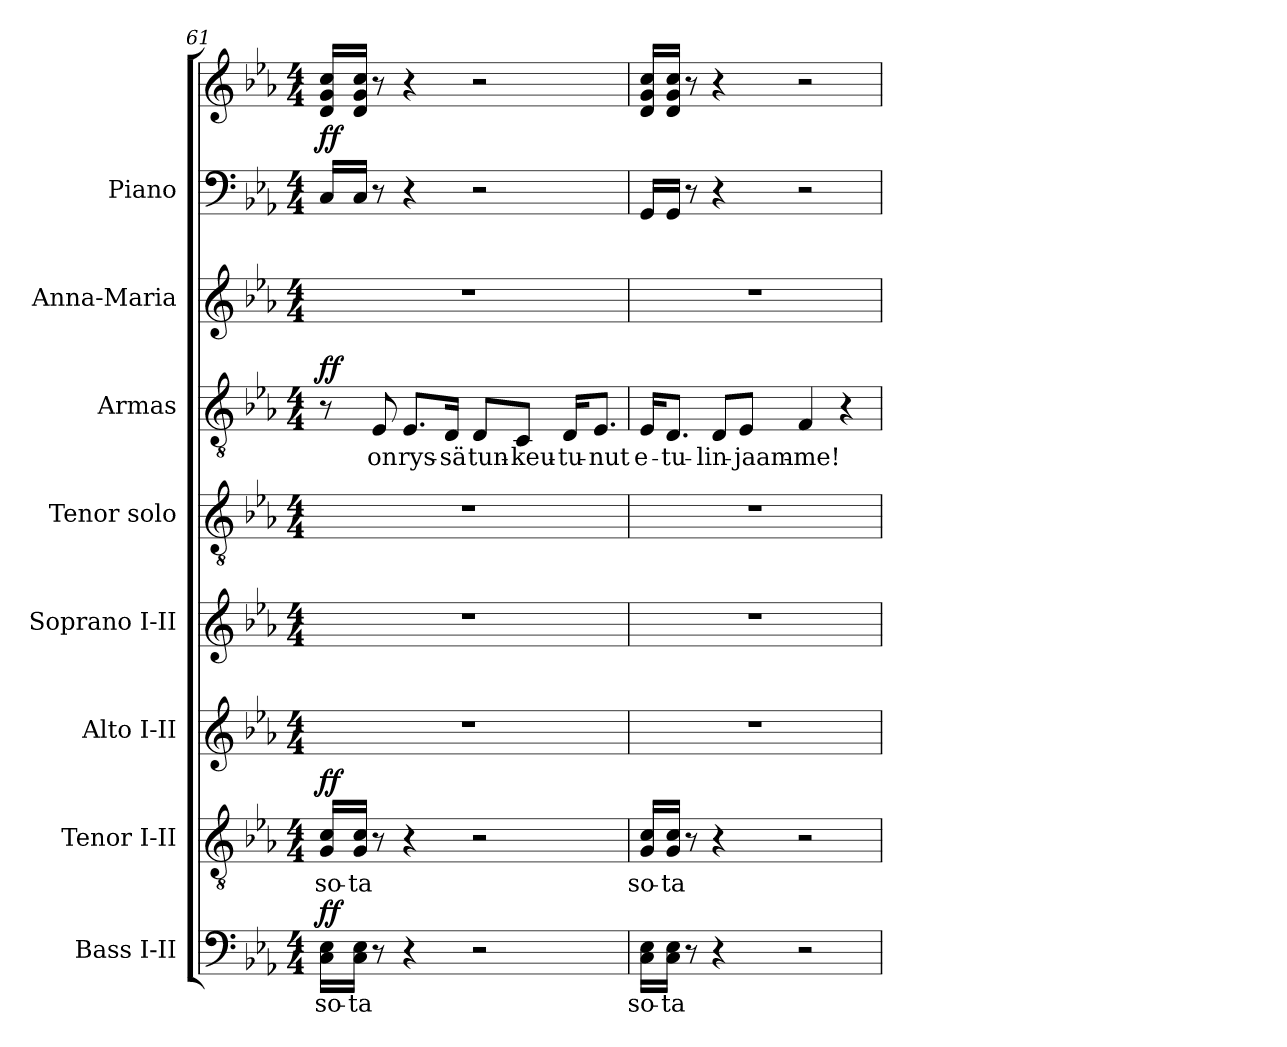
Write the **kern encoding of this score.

**kern	**text	**dynam	**kern	**text	**dynam	**kern	**kern	**kern	**kern	**text	**dynam	**kern	**kern	**kern	**dynam
*part8	*part8	*part8	*part7	*part7	*part7	*part6	*part5	*part4	*part3	*part3	*part3	*part2	*part1	*part1	*part1
*staff9	*staff9	*staff9	*staff8	*staff8	*staff8	*staff7	*staff6	*staff5	*staff4	*staff4	*staff4	*staff3	*staff2	*staff1	*staff1/2
*I"Bass I-II	*	*	*I"Tenor I-II	*	*	*I"Alto I-II	*I"Soprano I-II	*I"Tenor solo	*I"Armas	*	*	*I"Anna-Maria	*I"Piano	*	*
*I'B.	*	*	*I'T.	*	*	*I'A.	*I'S.	*I'T. Solo	*I'Armas	*	*	*I'A-M	*I'Pno.	*	*
*clefF4	*	*	*clefGv2	*	*	*clefG2	*clefG2	*clefGv2	*clefGv2	*	*	*clefG2	*clefF4	*clefG2	*
*	*	*	*ITrd7c12	*	*	*	*	*ITrd7c12	*ITrd7c12	*	*	*	*	*	*
*k[b-e-a-]	*	*	*k[b-e-a-]	*	*	*k[b-e-a-]	*k[b-e-a-]	*k[b-e-a-]	*k[b-e-a-]	*	*	*k[b-e-a-]	*k[b-e-a-]	*k[b-e-a-]	*
*E-:	*	*	*E-:	*	*	*E-:	*E-:	*E-:	*E-:	*	*	*E-:	*E-:	*E-:	*
*M4/4	*	*	*M4/4	*	*	*M4/4	*M4/4	*M4/4	*M4/4	*	*	*M4/4	*M4/4	*M4/4	*
*MM116	*	*	*MM116	*	*	*MM116	*MM116	*MM116	*MM116	*	*	*MM116	*MM116	*MM116	*
=61	=61	=61	=61	=61	=61	=61	=61	=61	=61	=61	=61	=61	=61	=61	=61
!	!LO:LY:b:color=#000000	!	!	!	!	!	!	!	!	!	!	!	!	!	!
!	!	!	!	!LO:LY:b:color=#000000	!	!	!	!	!	!	!	!	!	!	!
16Ci\ 16E-iLL	so-	ff	16GGi/ 16CiLL	so-	ff	1r	1r	1r	8r	.	ff	1r	16Ci/LL	16di/ 16gi 16cciLL	ff
!	!LO:LY:b:color=#000000	!	!	!	!	!	!	!	!	!	!	!	!	!	!
!	!	!	!	!LO:LY:b:color=#000000	!	!	!	!	!	!	!	!	!	!	!
16Ci\ 16E-iJJ	-ta	.	16GGi/ 16CiJJ	-ta	.	.	.	.	.	.	.	.	16Ci/JJ	16di/ 16gi 16cciJJ	.
!	!	!	!	!	!	!	!	!	!	!LO:LY:b:color=#000000	!	!	!	!	!
8r	.	.	8r	.	.	.	.	.	8EE-i/	on	.	.	8r	8r	.
!	!	!	!	!	!	!	!	!	!	!LO:LY:b:color=#000000	!	!	!	!	!
4r	.	.	4r	.	.	.	.	.	8.EE-i/L	rys-	.	.	4r	4r	.
!	!	!	!	!	!	!	!	!	!	!LO:LY:b:color=#000000	!	!	!	!	!
.	.	.	.	.	.	.	.	.	16DDi/Jk	-sä	.	.	.	.	.
!	!	!	!	!	!	!	!	!	!	!LO:LY:b:color=#000000	!	!	!	!	!
2r	.	.	2r	.	.	.	.	.	8DDi/L	tun-	.	.	2r	2r	.
!	!	!	!	!	!	!	!	!	!	!LO:LY:b:color=#000000	!	!	!	!	!
.	.	.	.	.	.	.	.	.	8CCi/J	-keu-	.	.	.	.	.
!	!	!	!	!	!	!	!	!	!	!LO:LY:b:color=#000000	!	!	!	!	!
.	.	.	.	.	.	.	.	.	16DDi/KL	-tu-	.	.	.	.	.
!	!	!	!	!	!	!	!	!	!	!LO:LY:b:color=#000000	!	!	!	!	!
.	.	.	.	.	.	.	.	.	8.EE-i/J	-nut	.	.	.	.	.
=62	=62	=62	=62	=62	=62	=62	=62	=62	=62	=62	=62	=62	=62	=62	=62
!	!LO:LY:b:color=#000000	!	!	!	!	!	!	!	!	!	!	!	!	!	!
!	!	!	!	!LO:LY:b:color=#000000	!	!	!	!	!	!	!	!	!	!	!
!	!	!	!	!	!	!	!	!	!	!LO:LY:b:color=#000000	!	!	!	!	!
16Ci\ 16E-iLL	so-	.	16GGi/ 16CiLL	so-	.	1r	1r	1r	16EE-i/KL	e-	.	1r	16GGi/LL	16di/ 16gi 16cciLL	.
!	!LO:LY:b:color=#000000	!	!	!	!	!	!	!	!	!	!	!	!	!	!
!	!	!	!	!LO:LY:b:color=#000000	!	!	!	!	!	!	!	!	!	!	!
!	!	!	!	!	!	!	!	!	!	!LO:LY:b:color=#000000	!	!	!	!	!
16Ci\ 16E-iJJ	-ta	.	16GGi/ 16CiJJ	-ta	.	.	.	.	8.DDi/J	-tu-	.	.	16GGi/JJ	16di/ 16gi 16cciJJ	.
8r	.	.	8r	.	.	.	.	.	.	.	.	.	8r	8r	.
!	!	!	!	!	!	!	!	!	!	!LO:LY:b:color=#000000	!	!	!	!	!
4r	.	.	4r	.	.	.	.	.	8DDi/L	-lin-	.	.	4r	4r	.
!	!	!	!	!	!	!	!	!	!	!LO:LY:b:color=#000000	!	!	!	!	!
.	.	.	.	.	.	.	.	.	8EE-i/J	-jaam-	.	.	.	.	.
!	!	!	!	!	!	!	!	!	!	!LO:LY:b:color=#000000	!	!	!	!	!
2r	.	.	2r	.	.	.	.	.	4FFi/	-me!	.	.	2r	2r	.
.	.	.	.	.	.	.	.	.	4r	.	.	.	.	.	.
=	=	=	=	=	=	=	=	=	=	=	=	=	=	=	=
*-	*-	*-	*-	*-	*-	*-	*-	*-	*-	*-	*-	*-	*-	*-	*-
